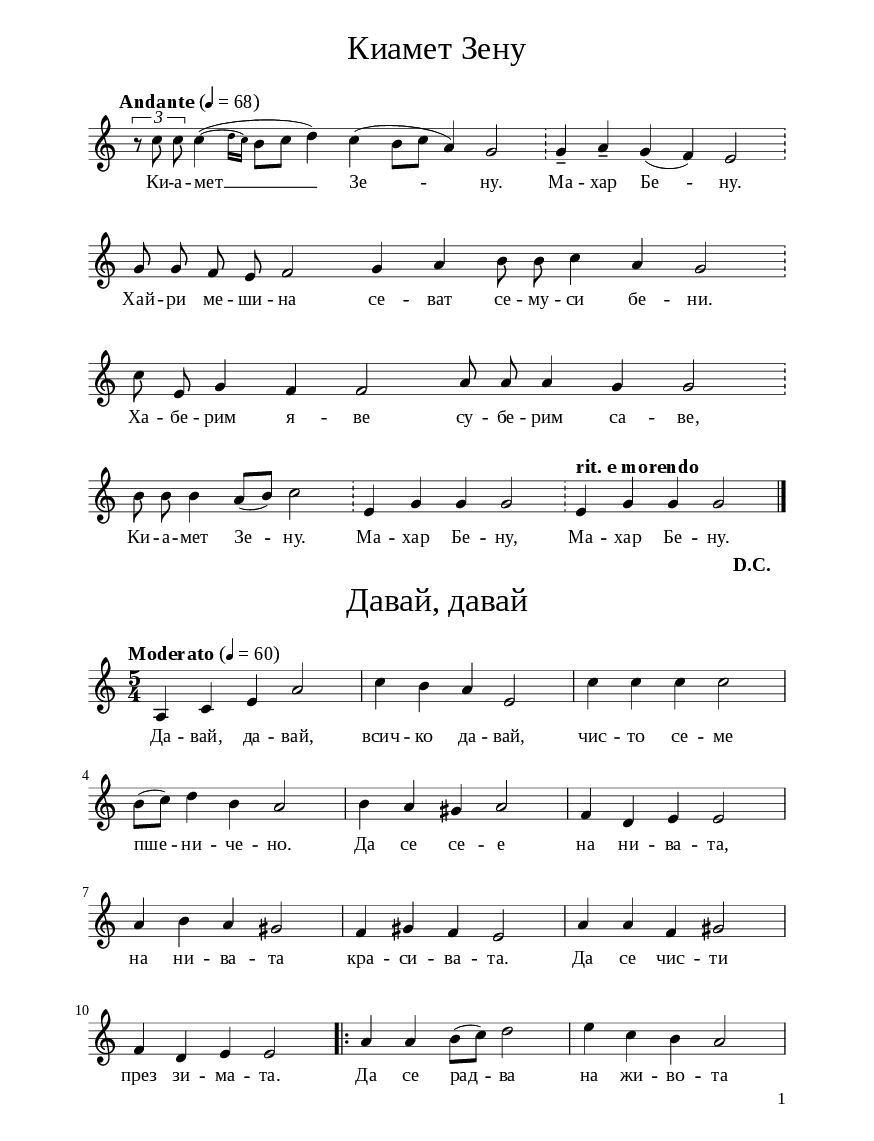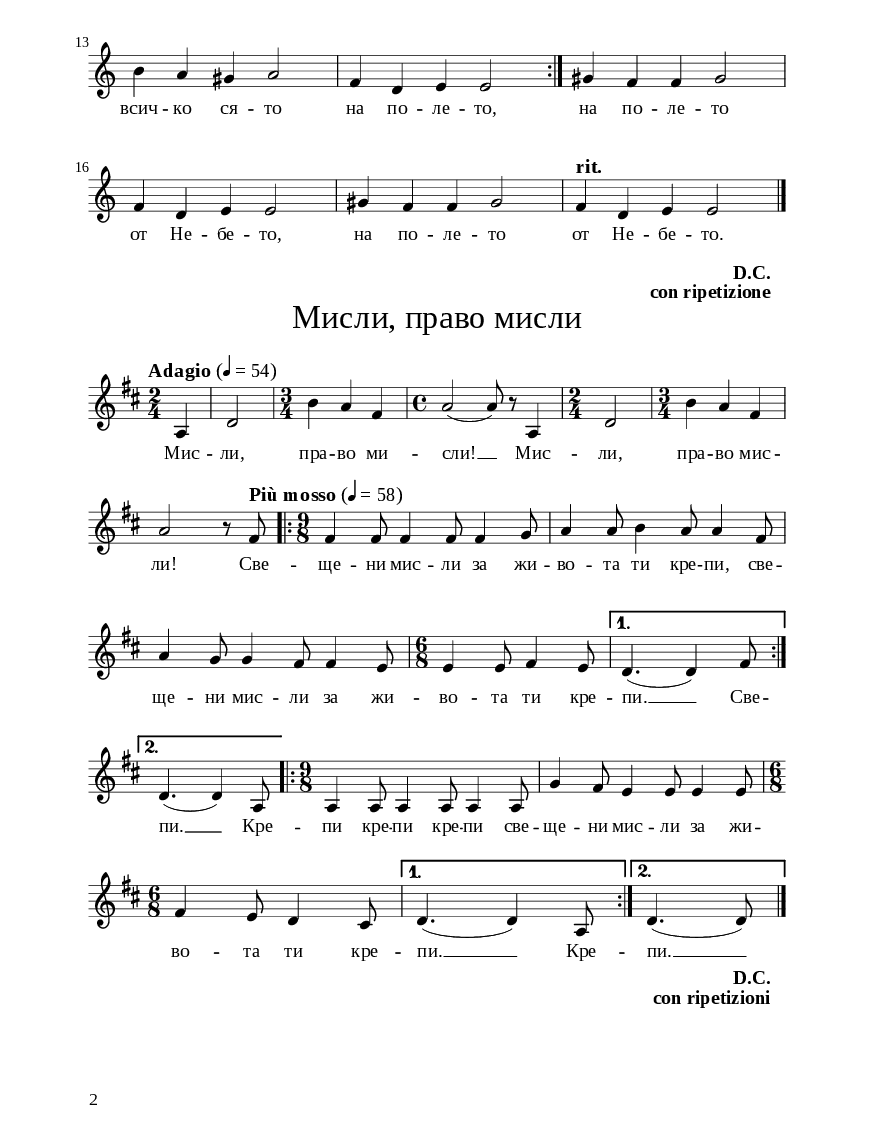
\version "2.24.4"

% include paper part and global functions
\include "include/globals.ily"

\bookpart {
  \label #'ref092_1
  \tocItem \markup "Киамет Зену"
  \include "include/bookpart-paper.ily"
  \score {
      \layout {
        indent = 0.0\cm % remove first line indentation
        ragged-last = ##f % do spread last line to fill the whole space
        \override Staff.BarLine.thick-thickness = #4 %make the end and repeat bars thiner
        \override Score.VoltaBracket.font-size = #-1.7 % make the repeat number fontsize smaller
        

        \context {
          \Score
          \omit BarNumber %remove bar numbers
          \override MetronomeMark.font-size = #1.5 % increase the tempo fontsize
          \override TupletNumber.font-size = #0.4 % increase the triol number

        } % context

        \context {
          % change staff size
          \Staff
          \override StaffSymbol.thickness = #0.5
          \override BarLine.hair-thickness = #1
          %\override StaffSymbol.ledger-line-thickness = #'(0 . 0)
        }

        \context {
          % adjust space between staff and lyrics and between the two lyric lines
          \Lyrics
          \override VerticalAxisGroup.nonstaff-relatedstaff-spacing = #'((padding . 1))
          \override VerticalAxisGroup.nonstaff-nonstaff-spacing = #'((minimum-distance . 2))
          includeGraceNotes = ##t
        }
      } % layout

    \new Voice \absolute {
      \clef treble
      \key c \major
      \omit Score.TimeSignature
      \cadenzaOn % allows custom bar lines
      \tempoFunc "Andante" 4 "68"


      \autoBeamOff

      \tupletUp \tuplet 3/2 {r8 c'' c''8 }  c''4~ ( \slashedGrace { \stemDown d''16[c''16] \stemNeutral }  b'8[c''] d''4)  c''4 ( b'8 [c''] a'4 ) g'2 \bar"!"

      g'4 -- a' -- g' ( f' ) e'2 \bar"!" \break  g'8 g' f' e' f'2 g'4 a'4

      b'8 b' c''4 a' g'2 \bar"!" \break c''8 e' g'4 f' f'2  a'8 a' a'4 g' g'2 \bar"!" \break

      b'8 b' b'4 a'8 [( b' )] c''2 \bar"!" e'4 g' g' g'2 \bar"!" \tempo "rit. e morendo" e'4 g' g' g'2 \bar "|."

    }



    \addlyrics {
      Ки -- а -- мет __ Зе --  -- ну. Ма -- хар Бе  --  ну. Хай  --  ри ме  -- ши  --  на се  --
      ват се  -- му  -- си бе  -- ни. Ха -- бе -- рим я -- ве су  -- бе  -- рим са  -- ве,
      Ки -- а -- мет Зе --  -- ну. Ма -- хар Бе  --  ну, Ма -- хар Бе  --  ну.
    }

    \header {
      title = \titleFunc #'ref_desc_9 "Киамет Зену" "Kiamet Zenu"
    }

    \midi{}


  } % score
  \markup \dc-one "D.C."

  \label #'ref092_2
  \tocItem \markup "Давай, давай"
  \include "include/bookpart-paper.ily"
  \score {
      \layout {
        indent = 0.0\cm % remove first line indentation
        ragged-last = ##f % do spread last line to fill the whole space
        \override Staff.BarLine.thick-thickness = #4 %make the end and repeat bars thiner
        \override Score.VoltaBracket.font-size = #-1.7 % make the repeat number fontsize smaller
        

        \context {
          \Score
          \override MetronomeMark.font-size = #1.5 % increase the tempo fontsize
          \override TupletNumber.font-size = #0.4 % increase the triol number

        } % context

        \context {
          % change staff size
          \Staff
          \override StaffSymbol.thickness = #0.5
          \override BarLine.hair-thickness = #1
          %\override StaffSymbol.ledger-line-thickness = #'(0 . 0)
        }

        \context {
          % adjust space between staff and lyrics and between the two lyric lines
          \Lyrics
          \override VerticalAxisGroup.nonstaff-relatedstaff-spacing = #'((padding . 1))
          \override VerticalAxisGroup.nonstaff-nonstaff-spacing = #'((minimum-distance . 2))
          includeGraceNotes = ##t
        }
      } % layout

    \new Voice \absolute  {
      \clef treble
      \key a \minor
      \time 5/4
      \tempoFunc "Moderato" 4 "60"

      a4 c' e' a'2 |c''4 b' a' e'2 | c''4 c'' c'' c''2 \break |

      b'8 ( c'' ) d''4 b' a'2 | b'4 a' gis' a'2 | f'4 d' e' e'2 \break |

      a'4 b' a' gis'2 | f'4 gis' f' e'2 | a'4 a' f' gis'2 \break |

      f'4 d' e' e'2  \bar ".|:"|

      a'4 a' b'8 ( c'' ) d''2 |  e''4 c'' b' a'2 \break | % 13

      b'4 a' gis' a'2 | f'4 d' e' e'2
      \bar ":|." | gis'4 f' f' gis'2 \break |

      f'4 d' e' e'2 | gis'4 f' f' gis'2 | \tempo "rit." f'4  d' e' e'2 | \bar "|."

    }



    \addlyrics {
      Да -- вай, да  -- вай, всич -- ко да -- вай,

      чис -- то се -- ме пше -- ни -- че -- но.

      Да се се -- е на ни -- ва -- та, на ни -- ва -- та кра -- си -- ва -- та.

      Да се чис -- ти през зи -- ма -- та.

      Да се рад -- ва на жи -- во -- та

      всич -- ко ся -- то на по -- ле -- то,

      на по -- ле -- то от Hе -- бе -- то,

      на по -- ле -- то от Hе -- бе -- то.

    }

    \header {
      title = \titleFunc #'ref_desc_8 "Давай, давай" "Davaj, davaj"
    }

    \midi{}

  } % score

  \markup \dc-two "D.C.""con ripetizione"

  \label #'ref093
  \tocItem \markup "Мисли, право мисли"
  \include "include/bookpart-paper.ily"
  \score {
      \layout {
        indent = 0.0\cm % remove first line indentation
        ragged-last = ##f % do spread last line to fill the whole space
        \override Staff.BarLine.thick-thickness = #4 %make the end and repeat bars thiner
        \override Score.VoltaBracket.font-size = #-1.7 % make the repeat number fontsize smaller
        

        \context {
          \Score
          \omit BarNumber %remove bar numbers
          \override MetronomeMark.font-size = #1.5 % increase the tempo fontsize
          \override TupletNumber.font-size = #0.4 % increase the triol number

        } % context

        \context {
          % change staff size
          \Staff
          \override StaffSymbol.thickness = #0.5
          \override BarLine.hair-thickness = #1
          %\override StaffSymbol.ledger-line-thickness = #'(0 . 0)
        }

        \context {
          % adjust space between staff and lyrics and between the two lyric lines
          \Lyrics
          \override VerticalAxisGroup.nonstaff-relatedstaff-spacing = #'((padding . 1))
          \override VerticalAxisGroup.nonstaff-nonstaff-spacing = #'((minimum-distance . 2))
          includeGraceNotes = ##t
        }
      } % layout


    \new Voice \absolute  {
      \clef treble
      \key d \major
      \time 2/4
      \tempoFunc "Adagio" 4 "54"

      \partial 4
      \autoBeamOff

      a4 | d'2 | \time 3/4 b'4 a' fis' | \time 4/4 a'2 ( a'8 ) r8 a4 | \time 2/4 d'2 | \time 3/4 b'4 a'4 fis'4 \break

      a'2 r8

      \tempoFunc "Più mosso" 4 "58"
      fis'8 | \repeat volta 2 {
        \time 9/8 fis'4 fis'8 fis'4 fis'8 fis'4 g'8 | a'4 a'8 b'4 a'8 a'4 fis'8 | \break

        a'4 g'8 g'4 fis'8 fis'4 e'8 | \time 6/8 e'4 e'8 fis'4 e'8 |
      } \alternative {
        {d'4. (d'4 ) fis'8 \break}
        {d'4. (d'4) a8 }
      } \repeat volta 2 {
        \time 9/8 a4 a8 a4 a8 a4 a8 | g'4 fis'8 e'4 e'8 e'4 e'8 | \break

        \time 6/8  fis'4 e'8 d'4 cis'8 |
      } \alternative { { d'4. ( d'4 ) a8 } { d'4. ( d'8 ) } } \bar "|."

    }

    \addlyrics {
      Мис -- ли, пра -- во ми -- сли! __  Мис -- ли, пра -- во мис -- ли!

      Све -- ще -- ни мис -- ли за жи -- во -- та ти "кре-" -- пи, све -- ще -- ни мис -- ли за жи -- во -- та ти кре -- пи. __ Све -- пи. __  Кре -- пи кре -- пи

      кре -- пи све -- ще -- ни мис -- ли за жи -- во -- та ти кре -- пи. __  Кре -- пи. __
    }

    \header {
      title = \titleFunc #'ref_desc_10 "Мисли, право мисли" "Misli, pravo misli"
    }

    \midi{}

  } % score

  \markup \dc-two "D.C.""con ripetizioni"

} % bookpart
